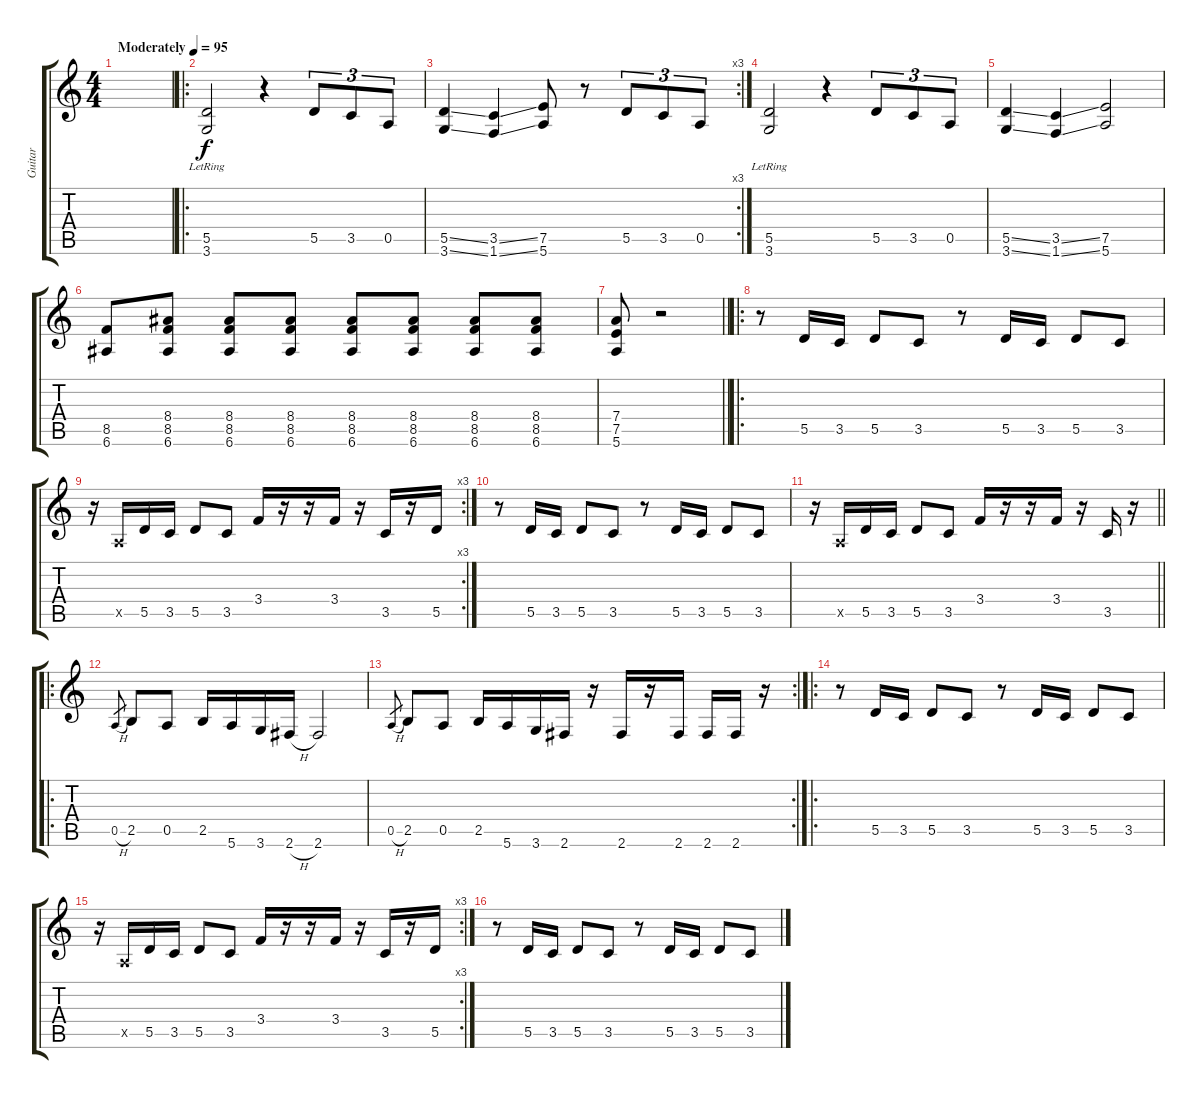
\track ("Guitar" "Guitar") {instrument distortionguitar}
\staff {score tabs}
\tuning (E4 B3 G3 D3 A2 E2) {hide}
\ts (4 4)
\tempo (95 "Moderately")
\clef g2
\ks c
|
\ro
(5.5{lr} 3.6{lr}).2 r.4 5.5.8{tu (3 2)} 3.5.8{tu (3 2)} 0.5.8{tu (3 2)} |
\rc 3
(5.5{ss} 3.6{ss}).4 (3.5{ss} 1.6{ss}).4 (7.5 5.6).8 r.8 5.5.8{tu (3 2)} 3.5.8{tu (3 2)} 0.5.8{tu (3 2)} |
(5.5{lr} 3.6{lr}).2 r.4 5.5.8{tu (3 2)} 3.5.8{tu (3 2)} 0.5.8{tu (3 2)} |
(5.5{ss} 3.6{ss}).4 (3.5{ss} 1.6{ss}).4 (7.5 5.6).2 |
(8.5 6.6).8 (8.4 8.5 6.6).8 (8.4 8.5 6.6).8 (8.4 8.5 6.6).8 (8.4 8.5 6.6).8 (8.4 8.5 6.6).8 (8.4 8.5 6.6).8 (8.4 8.5 6.6).8 |
\barLineRight lightlight
(7.4 7.5 5.6).8 r.2 |
\ro
r.8 5.5.16 3.5.16 5.5.8 3.5.8 r.8 5.5.16 3.5.16 5.5.8 3.5.8 |
\rc 3
r.16 0.5{x}.16 5.5.16 3.5.16 5.5.8 3.5.8 3.4.16 r.16 r.16 3.4.16 r.16 3.5.16 r.16 5.5.16 |
r.8 5.5.16 3.5.16 5.5.8 3.5.8 r.8 5.5.16 3.5.16 5.5.8 3.5.8 |
\barLineRight lightlight
r.16 0.5{x}.16 5.5.16 3.5.16 5.5.8 3.5.8 3.4.16 r.16 r.16 3.4.16 r.16 3.5.16 r.16 |
\ro
0.5{h}.8{gr} 2.5.8 0.5.8 2.5.16 5.6.16 3.6.16 2.6{h}.16 2.6.2 |
\rc 2
0.5{h}.8{gr} 2.5.8 0.5.8 2.5.16 5.6.16 3.6.16 2.6.16 r.16 2.6.16 r.16 2.6.16 2.6.16 2.6.16 r.16 |
\ro
r.8 5.5.16 3.5.16 5.5.8 3.5.8 r.8 5.5.16 3.5.16 5.5.8 3.5.8 |
\rc 3
r.16 0.5{x}.16 5.5.16 3.5.16 5.5.8 3.5.8 3.4.16 r.16 r.16 3.4.16 r.16 3.5.16 r.16 5.5.16 |
r.8 5.5.16 3.5.16 5.5.8 3.5.8 r.8 5.5.16 3.5.16 5.5.8 3.5.8
